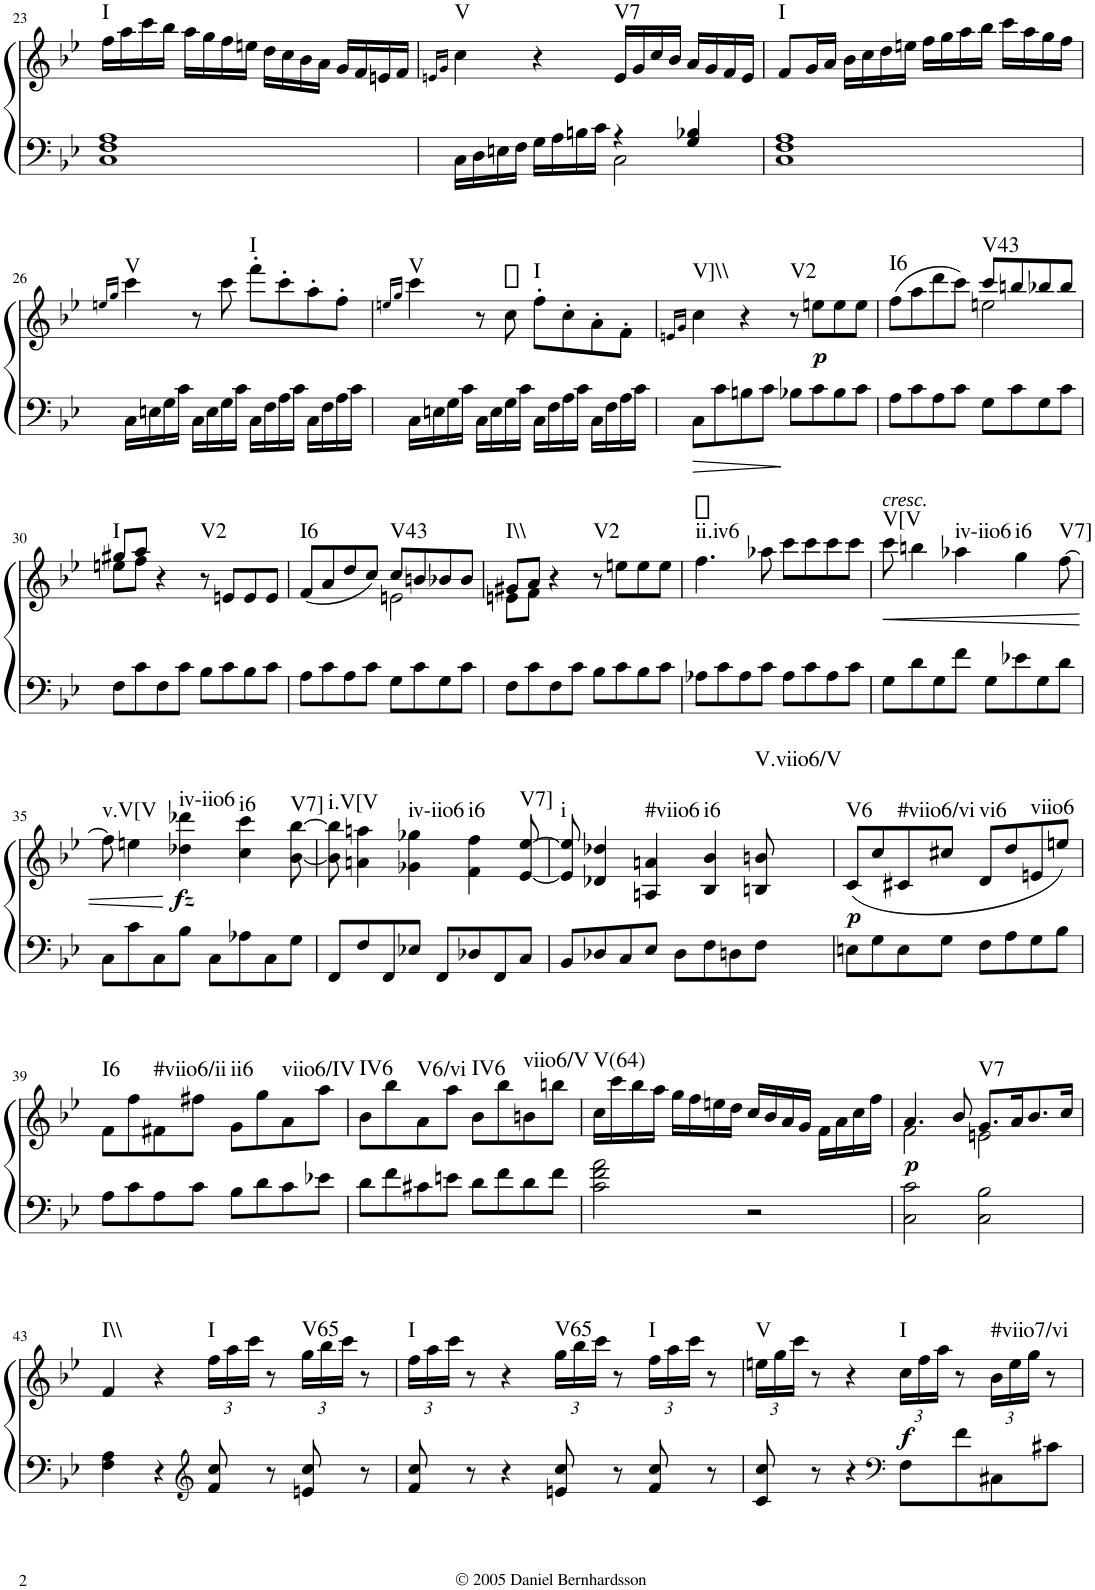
**kern	**kern	**dynam	**harte
*part1	*part1	*part1	*part1
*staff2	*staff1	*staff1/2	*
*I"Piano	*	*	*
*I'Pno.	*	*	*
!!LO:PB:g=z
*clefG2	*clefG2	*	*
*k[b-e-]	*k[b-e-]	*	*
*B-:	*B-:	*	*
*M4/4	*M4/4	*	*
*met(c)	*met(c)	*	*
=23	=23	=23	=23
!	!	!	!LO:H:kt=I
1C 1F 1A	16ff\LL	.	N
.	16aa\	.	.
.	16ccc\	.	.
.	16bb-\JJ	.	.
.	16aa\LL	.	.
.	16gg\	.	.
.	16ff\	.	.
.	16een\JJ	.	.
.	16dd\LL	.	.
.	16cc\	.	.
.	16b-\	.	.
.	16a\JJ	.	.
.	16g/LL	.	.
.	16f/	.	.
.	16en/	.	.
.	16f/JJ	.	.
=24	=24	=24	=24
.	16qen/LL	.	.
.	16qg/JJ	.	.
*^	*	*	*
!	!	!	!	!LO:H:kt=V
16C\LL	2ryy	4cc\	.	N
16D\	.	.	.	.
16En\	.	.	.	.
16F\JJ	.	.	.	.
16G\LL	.	4r	.	.
16A\	.	.	.	.
16Bn\	.	.	.	.
16c\JJ	.	.	.	.
!	!	!	!	!LO:H:kt=V7
4r	2C\	16e/LL	.	N
.	.	16g/	.	.
.	.	16cc/	.	.
.	.	16b-/JJ	.	.
4G/ 4B-X/	.	16a/LL	.	.
.	.	16g/	.	.
.	.	16f/	.	.
.	.	16e/JJ	.	.
*v	*v	*	*	*
=25	=25	=25	=25
!	!	!	!LO:H:kt=I
1C 1F 1A	8f/L	.	N
.	16g/L	.	.
.	16a/JJ	.	.
.	16b-\LL	.	.
.	16cc\	.	.
.	16dd\	.	.
.	16een\JJ	.	.
.	16ff\LL	.	.
.	16gg\	.	.
.	16aa\	.	.
.	16bb-\JJ	.	.
.	16ccc\LL	.	.
.	16aa\	.	.
.	16gg\	.	.
.	16ff\JJ	.	.
!!LO:LB:g=z
=26	=26	=26	=26
.	16qeen/LL	.	.
.	16qgg/JJ	.	.
!	!	!	!LO:H:kt=V
16C\LL	4ccc\	.	N
16En\	.	.	.
16G\	.	.	.
16c\JJ	.	.	.
16C\LL	8r	.	.
16E\	.	.	.
16G\	8ccc\	.	.
16c\JJ	.	.	.
!	!	!	!LO:H:kt=I
16C\LL	8fff'\L	.	N
16F\	.	.	.
16A\	8ccc'\	.	.
16c\JJ	.	.	.
16C\LL	8aa'\	.	.
16F\	.	.	.
16A\	8ff'\J	.	.
16c\JJ	.	.	.
=27	=27	=27	=27
.	16qeen/LL	.	.
.	16qgg/JJ	.	.
!	!	!	!LO:H:kt=V
16C\LL	4ccc\	.	N
16En\	.	.	.
16G\	.	.	.
16c\JJ	.	.	.
16C\LL	8r	.	.
16E\	.	.	.
16G\	8cc\	.	.
16c\JJ	.	.	.
!	!	!	!LO:H:kt=I
16C\LL	8ff'\L	.	N
16F\	.	.	.
16A\	8cc'\	.	.
16c\JJ	.	.	.
16C\LL	8a'\	.	.
16F\	.	.	.
16A\	8f'\J	.	.
16c\JJ	.	.	.
=28	=28	=28	=28
.	16qen/LL	.	.
.	16qg/JJ	.	.
!	!	!	!LO:H:kt=V]\\
8C\L	4cc\	.	N
8c\	.	.	.
8Bn\	4r	.	.
8c\J	.	.	.
!	!	!	!LO:H:kt=V2
8B-X\L	8r	.	N
!	!	!LO:DY:b	!
8c\	8een\L	p	.
8B-\	8ee\	.	.
8c\J	8ee\J	.	.
=29	=29	=29	=29
*	*^	*	*
!	!	!	!	!LO:H:kt=I6
8A\L	(8ff\L	2ryy	.	N
8c\	8aa\	.	.	.
8A\	8ddd\	.	.	.
8c\J	8ccc\J)	.	.	.
!	!	!	!	!LO:H:kt=V43
8G\L	8ccc/L	2een\	.	N
8c\	8bbn/	.	.	.
8G\	8bb-X/	.	.	.
8c\J	8bb-/J	.	.	.
!!LO:LB:g=z	!!
=30	=30	=30	=30	=30
!	!	!	!	!LO:H:kt=I
8F\L	8gg#X/L	8een\L	.	N
8c\	8aa/J	8ff\J	.	.
8F\	4r	4ryy	.	.
8c\J	.	.	.	.
!	!	!	!	!LO:H:kt=V2
8B-\L	8r	2ryy	.	N
8c\	8en/L	.	.	.
8B-\	8e/	.	.	.
8c\J	8e/J	.	.	.
=31	=31	=31	=31	=31
!	!	!	!	!LO:H:kt=I6
8A\L	(8f/L	2ryy	.	N
8c\	8a/	.	.	.
8A\	8dd/	.	.	.
8c\J	8cc/J)	.	.	.
!	!	!	!	!LO:H:kt=V43
8G\L	8cc/L	2en\	.	N
8c\	8bn/	.	.	.
8G\	8b-X/	.	.	.
8c\J	8b-/J	.	.	.
=32	=32	=32	=32	=32
!	!	!	!	!LO:H:kt=I\\
8F\L	8g#X/L	8en\L	.	N
8c\	8a/J	8f\J	.	.
8F\	4r	4ryy	.	.
8c\J	.	.	.	.
!	!	!	!	!LO:H:kt=V2
8B-\L	8r	2ryy	.	N
8c\	8een\L	.	.	.
8B-\	8ee\	.	.	.
8c\J	8ee\J	.	.	.
*	*v	*v	*	*
=33	=33	=33	=33
!	!	!	!LO:H:kt=ii.iv6
8A-X\L	4.ff\	.	N
8c\	.	.	.
8A-\	.	.	.
8c\J	8aa-X\	.	.
8A-\L	8ccc\L	.	.
8c\	8ccc\	.	.
8A-\	8ccc\	.	.
8c\J	8ccc\J	.	.
=34	=34	=34	=34
!	!LO:TX:a:i:t=cresc.	!	!
!	!	!LO:HP:b	!LO:H:kt=V[V
8G\L	8ccc\	<	N
8d\	4bbn\	.	.
8G\	.	.	.
!	!	!	!LO:H:kt=iv-iio6
8f\J	4aa-X\	.	N
8G\L	.	.	.
!	!	!	!LO:H:kt=i6
8e-X\	4gg\	.	N
8G\	.	.	.
!	!	!	!LO:H:kt=V7]
8d\J	[>8ff\	.	N
!!LO:LB:g=z
=35	=35	=35	=35
!	!	!	!LO:H:kt=v.V[V
8C\L	8ff\]	.	N
8c\	4een\	.	.
8C\	.	.	.
!	!	!LO:DY:n=1:b	!LO:H:kt=iv-iio6
8B-\J	4dd-X\ 4ddd-X\	[ fz	N
8C\L	.	.	.
!	!	!	!LO:H:kt=i6
8A-X\	4cc\ 4ccc\	.	N
8C\	.	.	.
!	!	!	!LO:H:kt=V7]
8G\J	[<8b-\ [>8bb-\	.	N
=36	=36	=36	=36
!	!	!	!LO:H:kt=i.V[V
8FF/L	8b-\] 8bb-\]	.	N
8F/	4an\ 4aan\	.	.
8FF/	.	.	.
!	!	!	!LO:H:kt=iv-iio6
8E-X/J	4g-X\ 4gg-X\	.	N
8FF/L	.	.	.
!	!	!	!LO:H:kt=i6
8D-X/	4f\ 4ff\	.	N
8FF/	.	.	.
!	!	!	!LO:H:kt=V7]
8C/J	[<8e-/ [>8ee-/	.	N
=37	=37	=37	=37
!	!	!	!LO:H:kt=i
8BB-/L	8e-/] 8ee-/]	.	N
8D-X/	4d-X/ 4dd-X/	.	.
8C/	.	.	.
!	!	!	!LO:H:kt=#viio6
8E-/J	4An/ 4an/	.	N
8D-\L	.	.	.
!	!	!	!LO:H:kt=i6
8F\	4B-/ 4b-/	.	N
8Dn\	.	.	.
!	!	!	!LO:H:kt=V.viio6/V
8F\J	8Bn/ 8bn/	.	N
=38	=38	=38	=38
!	!	!LO:DY:b	!LO:H:kt=V6
8En\L	(8c/L	p	N
8G\	8cc/	.	.
!	!	!	!LO:H:kt=#viio6/vi
8E\	8c#X/	.	N
8G\J	8cc#X/J	.	.
!	!	!	!LO:H:kt=vi6
8F\L	8d/L	.	N
8A\	8dd/	.	.
!	!	!	!LO:H:kt=viio6
8G\	8en/	.	N
8B-\J	8een/J)	.	.
!!LO:LB:g=z
=39	=39	=39	=39
!	!	!	!LO:H:kt=I6
8A\L	8f\L	.	N
8c\	8ff\	.	.
!	!	!	!LO:H:kt=#viio6/ii
8A\	8f#X\	.	N
8c\J	8ff#X\J	.	.
!	!	!	!LO:H:kt=ii6
8B-\L	8g\L	.	N
8d\	8gg\	.	.
!	!	!	!LO:H:kt=viio6/IV
8c\	8a\	.	N
8e-X\J	8aa\J	.	.
=40	=40	=40	=40
!	!	!	!LO:H:kt=IV6
8d\L	8b-\L	.	N
8f\	8bb-\	.	.
!	!	!	!LO:H:kt=V6/vi
8c#X\	8a\	.	N
8en\J	8aa\J	.	.
!	!	!	!LO:H:kt=IV6
8d\L	8b-\L	.	N
8f\	8bb-\	.	.
!	!	!	!LO:H:kt=viio6/V
8d\	8bn\	.	N
8f\J	8bbn\J	.	.
=41	=41	=41	=41
!	!	!	!LO:H:kt=V(64)
2c\ 2f\ 2a\	16cc\LL	.	N
.	16ccc\	.	.
.	16bb-\	.	.
.	16aa\JJ	.	.
.	16gg\LL	.	.
.	16ff\	.	.
.	16een\	.	.
.	16dd\JJ	.	.
2r	16cc/LL	.	.
.	16b-/	.	.
.	16a/	.	.
.	16g/JJ	.	.
.	16f\LL	.	.
.	16a\	.	.
.	16cc\	.	.
.	16ff\JJ	.	.
=42	=42	=42	=42
*	*^	*	*
!	!	!	!LO:DY:b	!
2C\ 2c\	4.a/	2f\	p	.
.	8b-/	.	.	.
!	!	!	!	!LO:H:kt=V7
2C\ 2B-\	8.g/L	2en\	.	N
.	16a/K	.	.	.
.	8.b-/	.	.	.
.	16cc/Jk	.	.	.
*	*v	*v	*	*
!!LO:LB:g=z
=43	=43	=43	=43
!	!	!	!LO:H:kt=I\\
4F\ 4A\	4f/	.	N
4r	4r	.	.
*clefG2	*	*	*
*	*Xbrackettup	*	*
!	!	!	!LO:H:kt=I
8f/ 8cc/	24ff\LL	.	N
.	24aa\	.	.
.	24ccc\JJ	.	.
8r	8r	.	.
!	!	!	!LO:H:kt=V65
8en/ 8cc/	24gg\LL	.	N
.	24bb-\	.	.
.	24ccc\JJ	.	.
8r	8r	.	.
=44	=44	=44	=44
!	!	!	!LO:H:kt=I
8f/ 8cc/	24ff\LL	.	N
.	24aa\	.	.
.	24ccc\JJ	.	.
8r	8r	.	.
4r	4r	.	.
!	!	!	!LO:H:kt=V65
8en/ 8cc/	24gg\LL	.	N
.	24bb-\	.	.
.	24ccc\JJ	.	.
8r	8r	.	.
!	!	!	!LO:H:kt=I
8f/ 8cc/	24ff\LL	.	N
.	24aa\	.	.
.	24ccc\JJ	.	.
8r	8r	.	.
=45	=45	=45	=45
!	!	!	!LO:H:kt=V
8c/ 8cc/	24een\LL	.	N
.	24gg\	.	.
.	24ccc\JJ	.	.
8r	8r	.	.
4r	4r	.	.
*clefF4	*	*	*
!	!	!LO:DY:b	!LO:H:kt=I
8F\L	24cc\LL	f	N
.	24ff\	.	.
.	24aa\JJ	.	.
8f\	8r	.	.
!	!	!	!LO:H:kt=#viio7/vi
8C#X\	24b-\LL	.	N
.	24ee\	.	.
.	24gg\JJ	.	.
8c#X\J	8r	.	.
=	=	=	=
*-	*-	*-	*-
